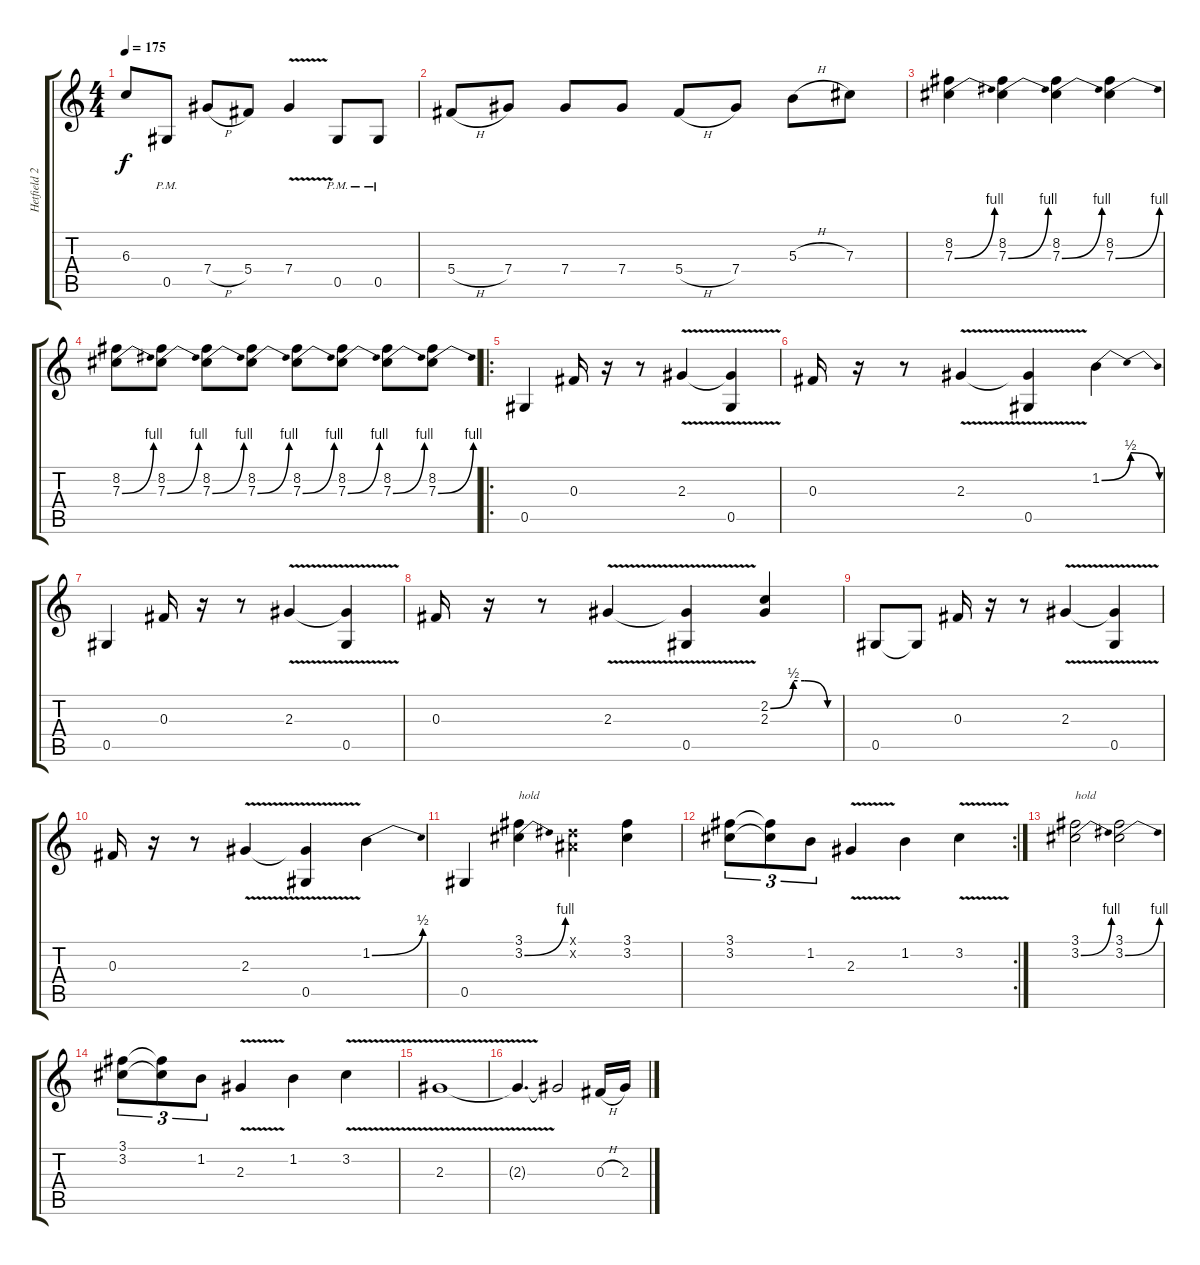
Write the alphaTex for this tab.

\track ("Hetfield 2" "Hetfield 2") {instrument overdrivenguitar}
\staff {score tabs}
\tuning (Eb4 Bb3 Gb3 Db3 Ab2 Eb2) {hide}
\ts (4 4)
\tempo 175
\clef g2
\ks c
6.3{t}.8{dy f} 0.5{pm}.8 7.4{h}.8 5.4.8 7.4{v}.4 0.5{pm}.8 0.5{pm}.8 |
5.4{h}.8 7.4.8 7.4.8 7.4.8 5.4{h}.8 7.4.8 5.3{h}.8 7.3.8 |
(8.2 7.3{be (bend 0 0 60 4)}).4 (8.2 7.3{be (bend 0 0 60 4)}).4 (8.2 7.3{be (bend 0 0 60 4)}).4 (8.2 7.3{be (bend 0 0 60 4)}).4 |
(8.2 7.3{be (bend 0 0 60 4)}).8 (8.2 7.3{be (bend 0 0 60 4)}).8 (8.2 7.3{be (bend 0 0 60 4)}).8 (8.2 7.3{be (bend 0 0 60 4)}).8 (8.2 7.3{be (bend 0 0 60 4)}).8 (8.2 7.3{be (bend 0 0 60 4)}).8 (8.2 7.3{be (bend 0 0 60 4)}).8 (8.2 7.3{be (bend 0 0 60 4)}).8 |
\ro
0.5.4 0.3.16 r.16 r.8 2.3{v}.4 (2.3{t} 0.5).4 |
0.3.16 r.16 r.8 2.3{v}.4 (2.3{t} 0.5).4 1.2{be (bendrelease 0 0 30 2 45 2 60 0)}.4 |
0.5.4 0.3.16 r.16 r.8 2.3{v}.4 (2.3{t} 0.5).4 |
0.3.16 r.16 r.8 2.3{v}.4 (2.3{t} 0.5).4 (2.2{be (custom 0 0 20 2 30 2 50 0 60 0)} 2.3).4 |
0.5.8 0.5{t}.8 0.3.16 r.16 r.8 2.3{v}.4 (2.3{t} 0.5).4 |
0.3.16 r.16 r.8 2.3{v}.4 (2.3{t} 0.5).4 1.2{be (bend 0 0 60 2)}.4 |
0.5.4 (3.1 3.2{be (bend 0 0 60 4)}).4{txt "hold"} (0.1{x} 0.2{x}).4 (3.1 3.2).4 |
\rc 2
(3.1 3.2).8{tu (3 2)} (3.1{t} 3.2{t}).8{tu (3 2)} 1.2.8{tu (3 2)} 2.3{v}.4 1.2.4 3.2{v}.4 |
(3.1 3.2{be (bend 0 0 60 4)}).2{txt "hold"} (3.1 3.2{be (bend 0 0 60 4)}).2 |
(3.1 3.2).8{tu (3 2)} (3.1{t} 3.2{t}).8{tu (3 2)} 1.2.8{tu (3 2)} 2.3{v}.4 1.2.4 3.2{v}.4 |
2.3{v}.1 |
2.3{t}.4{d} 2.3{t}.2 0.3{h}.16 2.3.16
